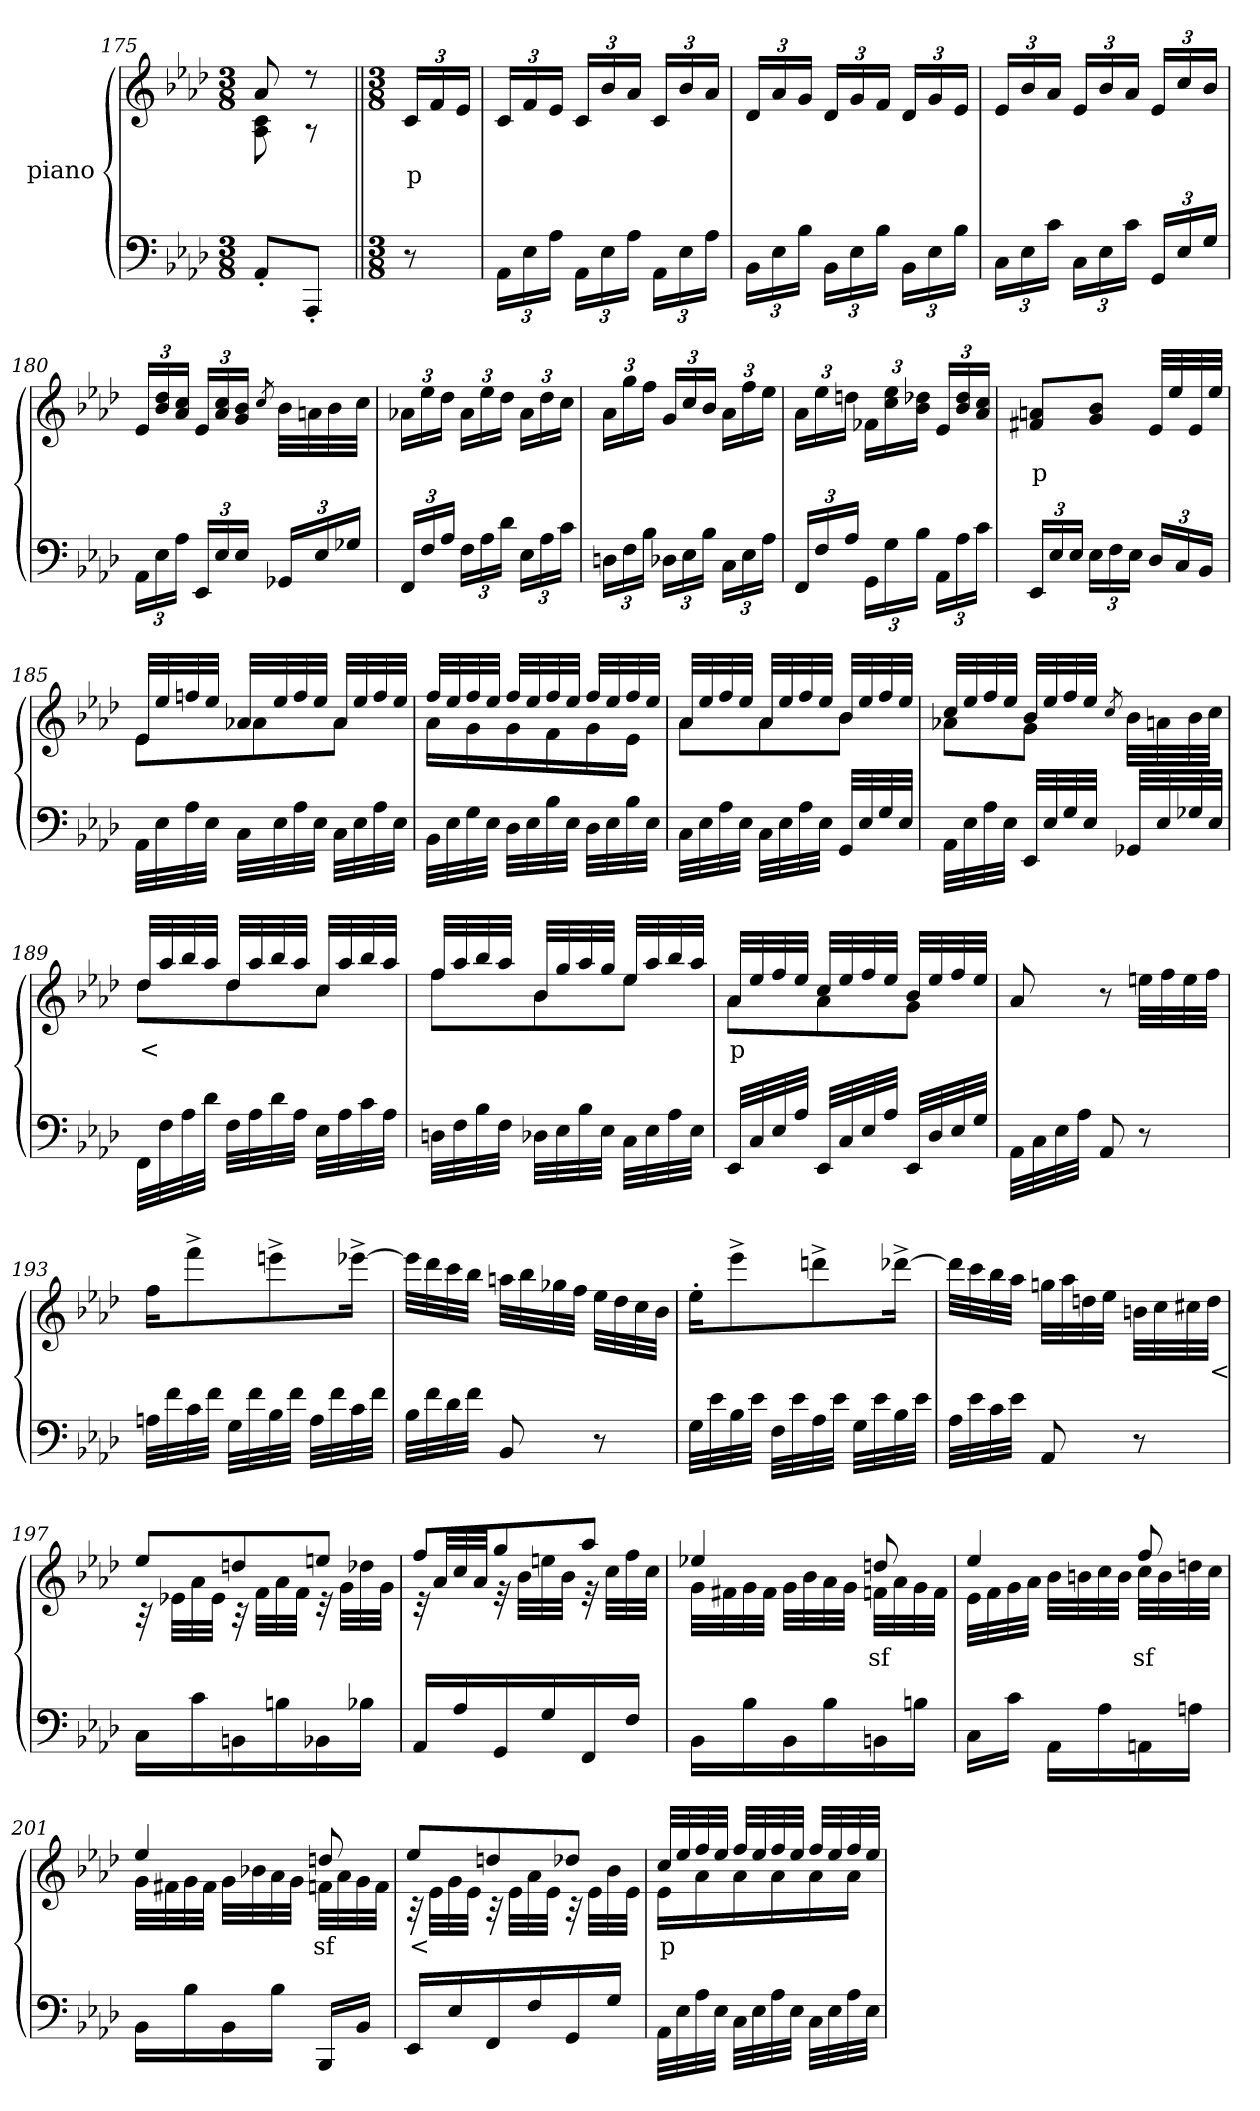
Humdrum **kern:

**kern	**kern	**text
*part2	*part1	*part1
*staff2	*staff1	*staff1
*	*I"piano	*
*clefF4	*clefG2	*
*k[b-e-a-d-]	*k[b-e-a-d-]	*
*M3/8	*M3/8	*
=175	=175	=175
*	*^	*
8AA-'>L	8a-	8A- 8c	.
8AAA-'>J	8r	8r	.
*	*v	*v	*
=176||	=176||	=176||
*M3/8	*M3/8	*
8r	24cLL	p
.	24f	.
.	24e-JJ	.
=177	=177	=177
24AA-LL	24cLL	.
24E-	24f	.
24A-JJ	24e-JJ	.
24AA-LL	24cLL	.
24E-	24b-	.
24A-JJ	24a-JJ	.
24AA-LL	24cLL	.
24E-	24b-	.
24A-JJ	24a-JJ	.
=178	=178	=178
24BB-LL	24d-LL	.
24E-	24a-	.
24B-JJ	24gJJ	.
24BB-LL	24d-LL	.
24E-	24g	.
24B-JJ	24fJJ	.
24BB-LL	24d-LL	.
24E-	24g	.
24B-JJ	24e-JJ	.
=179	=179	=179
24CLL	24e-LL	.
24E-	24b-	.
24cJJ	24a-JJ	.
24CLL	24e-LL	.
24E-	24b-	.
24cJJ	24a-JJ	.
24GGLL	24e-LL	.
24E-	24cc	.
24GJJ	24b-JJ	.
=180	=180	=180
24AA-LL	24e-LL	.
24E-	24b- 24dd-	.
24A-JJ	24a- 24ccJJ	.
24EE-LL	24e-LL	.
24E-	24a- 24cc	.
24E-JJ	24g 24b-JJ	.
.	8qcc	.
24GG-XLL	32b-LLL	.
.	32an	.
24E-	.	.
.	32b-	.
24G-JJ	.	.
.	32ccJJJ	.
=181	=181	=181
24FFLL	24a-XLL	.
24F	24ee-	.
24A-JJ	24dd-JJ	.
24FLL	24a-LL	.
24A-	24ee-	.
24d-JJ	24dd-JJ	.
24E-LL	24a-LL	.
24A-	24dd-	.
24cJJ	24ccJJ	.
=182	=182	=182
24DnLL	24a-LL	.
24F	24gg	.
24B-JJ	24ffJJ	.
24D-XLL	24gLL	.
24E-	24cc	.
24B-JJ	24b-JJ	.
24CLL	24a-LL	.
24E-	24ff	.
24A-JJ	24ee-JJ	.
=183	=183	=183
24FFLL	24a-LL	.
24F	24ee-	.
24A-JJ	24ddnJJ	.
24GGLL	24f-XLL	.
24G	24cc 24ee-	.
24B-JJ	24b- 24dd-XJJ	.
24AA-LL	24e-LL	.
24A-	24b- 24dd-	.
24cJJ	24a- 24ccJJ	.
=184	=184	=184
24EE-LL	8f#X 8anL	p
24E-	.	.
24E-JJ	.	.
24E-LL	8g 8b-J	.
24F	.	.
24E-JJ	.	.
24D-LL	32e-LLL	.
.	32ee-	.
24C	.	.
.	32e-	.
24BB-JJ	.	.
.	32ee-JJJ	.
=185	=185	=185
*	*^	*
32AA-LLL	32e-LLL	8e-L	.
32E-	32ee-	.	.
32A-	32ffn	.	.
32E-JJJ	32ee-JJJ	.	.
32CLLL	32a-XLLL	8a-	.
32E-	32ee-	.	.
32A-	32ff	.	.
32E-JJJ	32ee-JJJ	.	.
32CLLL	32a-LLL	8a-J	.
32E-	32ee-	.	.
32A-	32ff	.	.
32E-JJJ	32ee-JJJ	.	.
=186	=186	=186	=186
32BB-LLL	32ffLLL	16a-LL	.
32E-	32ee-	.	.
32G	32ff	16g	.
32E-JJJ	32ee-JJJ	.	.
32D-LLL	32ffLLL	16g	.
32E-	32ee-	.	.
32B-	32ff	16f	.
32E-JJJ	32ee-JJJ	.	.
32D-LLL	32ffLLL	16g	.
32E-	32ee-	.	.
32B-	32ff	16e-JJ	.
32E-JJJ	32ee-JJJ	.	.
=187	=187	=187	=187
32CLLL	32a-LLL	8a-L	.
32E-	32ee-	.	.
32A-	32ff	.	.
32E-JJJ	32ee-JJJ	.	.
32CLLL	32a-LLL	8a-	.
32E-	32ee-	.	.
32A-	32ff	.	.
32E-JJJ	32ee-JJJ	.	.
32GGLLL	32b-LLL	8b-J	.
32E-	32ee-	.	.
32G	32ff	.	.
32E-JJJ	32ee-JJJ	.	.
=188	=188	=188	=188
32AA-LLL	32ccLLL	8a-XL	.
32E-	32ee-	.	.
32A-	32ff	.	.
32E-JJJ	32ee-JJJ	.	.
32EE-LLL	32b-LLL	8gJ	.
32E-	32ee-	.	.
32G	32ff	.	.
32E-JJJ	32ee-JJJ	.	.
.	8qcc	.	.
32GG-XLLL	32b-LLL	8ryy	.
32E-	32an	.	.
32G-	32b-	.	.
32E-JJJ	32ccJJJ	.	.
=189	=189	=189	=189
32FFLLL	32dd-LLL	8dd-L	<
32F	32aa-	.	.
32A-	32bb-	.	.
32d-JJJ	32aa-JJJ	.	.
32FLLL	32dd-LLL	8dd-	.
32A-	32aa-	.	.
32d-	32bb-	.	.
32A-JJJ	32aa-JJJ	.	.
32E-LLL	32ccLLL	8ccJ	.
32A-	32aa-	.	.
32c	32bb-	.	.
32A-JJJ	32aa-JJJ	.	.
=190	=190	=190	=190
32DnLLL	32ffLLL	8ffL	.
32F	32aa-	.	.
32B-	32bb-	.	.
32FJJJ	32aa-JJJ	.	.
32D-XLLL	32b-LLL	8b-	.
32E-	32gg	.	.
32B-	32aa-	.	.
32E-JJJ	32ggJJJ	.	.
32CLLL	32ee-LLL	8ee-J	.
32E-	32aa-	.	.
32A-	32bb-	.	.
32E-JJJ	32aa-JJJ	.	.
=191	=191	=191	=191
32EE-LLL	32a-LLL	8a-L	p
32C	32ee-	.	.
32E-	32ff	.	.
32A-JJJ	32ee-JJJ	.	.
32EE-LLL	32ccLLL	8a-	.
32C	32ee-	.	.
32E-	32ff	.	.
32A-JJJ	32ee-JJJ	.	.
32EE-LLL	32b-LLL	8gJ	.
32D-	32ee-	.	.
32E-	32ff	.	.
32GJJJ	32ee-JJJ	.	.
*	*v	*v	*
=192	=192	=192
32AA-LLL	8a-	.
32C	.	.
32E-	.	.
32A-JJJ	.	.
8AA-	8r	.
8r	32eenLLL	.
.	32ff	.
.	32ee	.
.	32ffJJJ	.
=193	=193	=193
32AnLLL	16ffKL	.
32f	.	.
32c	8fff^>	.
32fJJJ	.	.
32GLLL	.	.
32f	.	.
32B-	8eeen^>	.
32fJJJ	.	.
32ALLL	.	.
32f	.	.
32c	[16eee-X^>Jk	.
32fJJJ	.	.
=194	=194	=194
32B-LLL	32eee-LLL]	.
32f	32ddd-	.
32d-	32ccc	.
32fJJJ	32bb-JJJ	.
8BB-	32aanLLL	.
.	32bb-	.
.	32gg-X	.
.	32ffJJJ	.
8r	32ee-LLL	.
.	32dd-	.
.	32cc	.
.	32b-JJJ	.
=195	=195	=195
32GLLL	16ee-'>KL	.
32e-	.	.
32B-	8eee-^>	.
32e-JJJ	.	.
32FLLL	.	.
32e-	.	.
32A-	8dddn^>	.
32e-JJJ	.	.
32GLLL	.	.
32e-	.	.
32B-	[16ddd-X^>Jk	.
32e-JJJ	.	.
=196	=196	=196
32A-LLL	32ddd-LLL]	.
32e-	32ccc	.
32c	32bb-	.
32e-JJJ	32aa-JJJ	.
8AA-	32ggnLLL	.
.	32aa-	.
.	32ddn	.
.	32ee-JJJ	.
8r	32bnLLL	.
.	32cc	.
.	32cc#X	.
.	32ddJJJ	<
=197	=197	=197
*	*^	*
16CLL	8ee-L	32r	.
.	.	32e-XLLL	.
16c	.	32a-	.
.	.	32e-JJJ	.
16BBn	8ddn	32r	.
.	.	32fLLL	.
16Bn	.	32a-	.
.	.	32fJJJ	.
16BB-X	8eenJ	32r	.
.	.	32gLLL	.
16B-JJ	.	32dd-X	.
.	.	32gJJJ	.
=198	=198	=198	=198
16AA-LL	8ffL	32r	.
.	.	32a-/LLL	.
16A-	.	32cc	.
.	.	32a-JJJ	.
16GG	8gg	32r	.
.	.	32b-LLL	.
16G	.	32een	.
.	.	32b-JJJ	.
16FF	8aa-J	32r	.
.	.	32ccLLL	.
16FJJ	.	32ff	.
.	.	32ccJJJ	.
=199	=199	=199	=199
16BB-LL	4ee-X	32gLLL	.
.	.	32f#X	.
16B-	.	32g	.
.	.	32f#JJJ	.
16BB-	.	32gLLL	.
.	.	32b-	.
16B-	.	32a-	.
.	.	32gJJJ	.
16BBn	8ddn	32fnLLL	sf
.	.	32a-	.
16BnJJ	.	32g	.
.	.	32fJJJ	.
=200	=200	=200	=200
16CLL	4ee-	32e-LLL	.
.	.	32f	.
16cJJ	.	32g	.
.	.	32a-JJJ	.
16AA-LL	.	32b-LLL	.
.	.	32bn	.
16A-	.	32cc	.
.	.	32bJJJ	.
16AAn	8ff	32ccLLL	sf
.	.	32b	.
16AnJJ	.	32ddn	.
.	.	32ccJJJ	.
=201	=201	=201	=201
16BB-LL	4ee-	32gLLL	.
.	.	32f#X	.
16B-	.	32g	.
.	.	32f#JJJ	.
16BB-	.	32gLLL	.
.	.	32b-X	.
16B-JJ	.	32a-	.
.	.	32gJJJ	.
16BBB-LL	8ddn	32fnLLL	sf
.	.	32a-	.
16BB-JJ	.	32g	.
.	.	32fJJJ	.
=202	=202	=202	=202
16EE-LL	8ee-L	32r	<
.	.	32e-LLL	.
16E-	.	32g	.
.	.	32e-JJJ	.
16FF	8ddn	32r	.
.	.	32e-LLL	.
16F	.	32a-	.
.	.	32e-JJJ	.
16GG	8dd-XJ	32r	.
.	.	32e-LLL	.
16GJJ	.	32b-	.
.	.	32e-JJJ	.
=203	=203	=203	=203
32AA-LLL	32ccLLL	16e-LL	p
32E-	32ee-	.	.
32A-	32ff	16a-	.
32E-JJJ	32ee-JJJ	.	.
32CLLL	32ffLLL	16a-	.
32E-	32ee-	.	.
32A-	32ff	16a-	.
32E-JJJ	32ee-JJJ	.	.
32CLLL	32ffLLL	16a-	.
32E-	32ee-	.	.
32A-	32ff	16a-JJ	.
32E-JJJ	32ee-JJJ	.	.
*	*v	*v	*
=	=	=
*-	*-	*-
